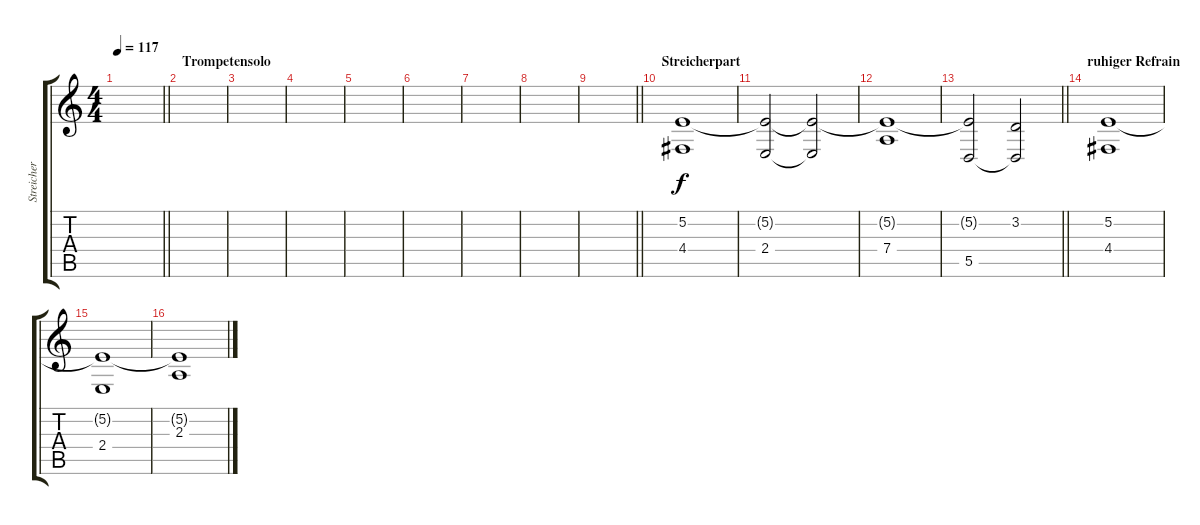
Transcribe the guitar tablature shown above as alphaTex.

\track ("Streicher 2" "Streicher ") {instrument stringensemble1}
\staff {score tabs}
\tuning (E4 B3 G3 D3 A2 E2) {hide}
\ts (4 4)
\tempo 117
\clef g2
\barLineRight lightlight
\ks c
|
\section ("" "Trompetensolo")
|
|
|
|
|
|
|
\barLineRight lightlight
|
\section ("" "Streicherpart")
(5.2 4.4).1 |
(5.2{t} 2.4).2 (5.2{t} 2.4{t}).2 |
(5.2{t} 7.4).1 |
\barLineRight lightlight
(5.2{t} 5.5).2 (3.2 5.5{t}).2 |
\section ("" "ruhiger Refrain")
(5.2 4.4).1 |
(5.2{t} 2.4).1 |
(5.2{t} 2.3).1
